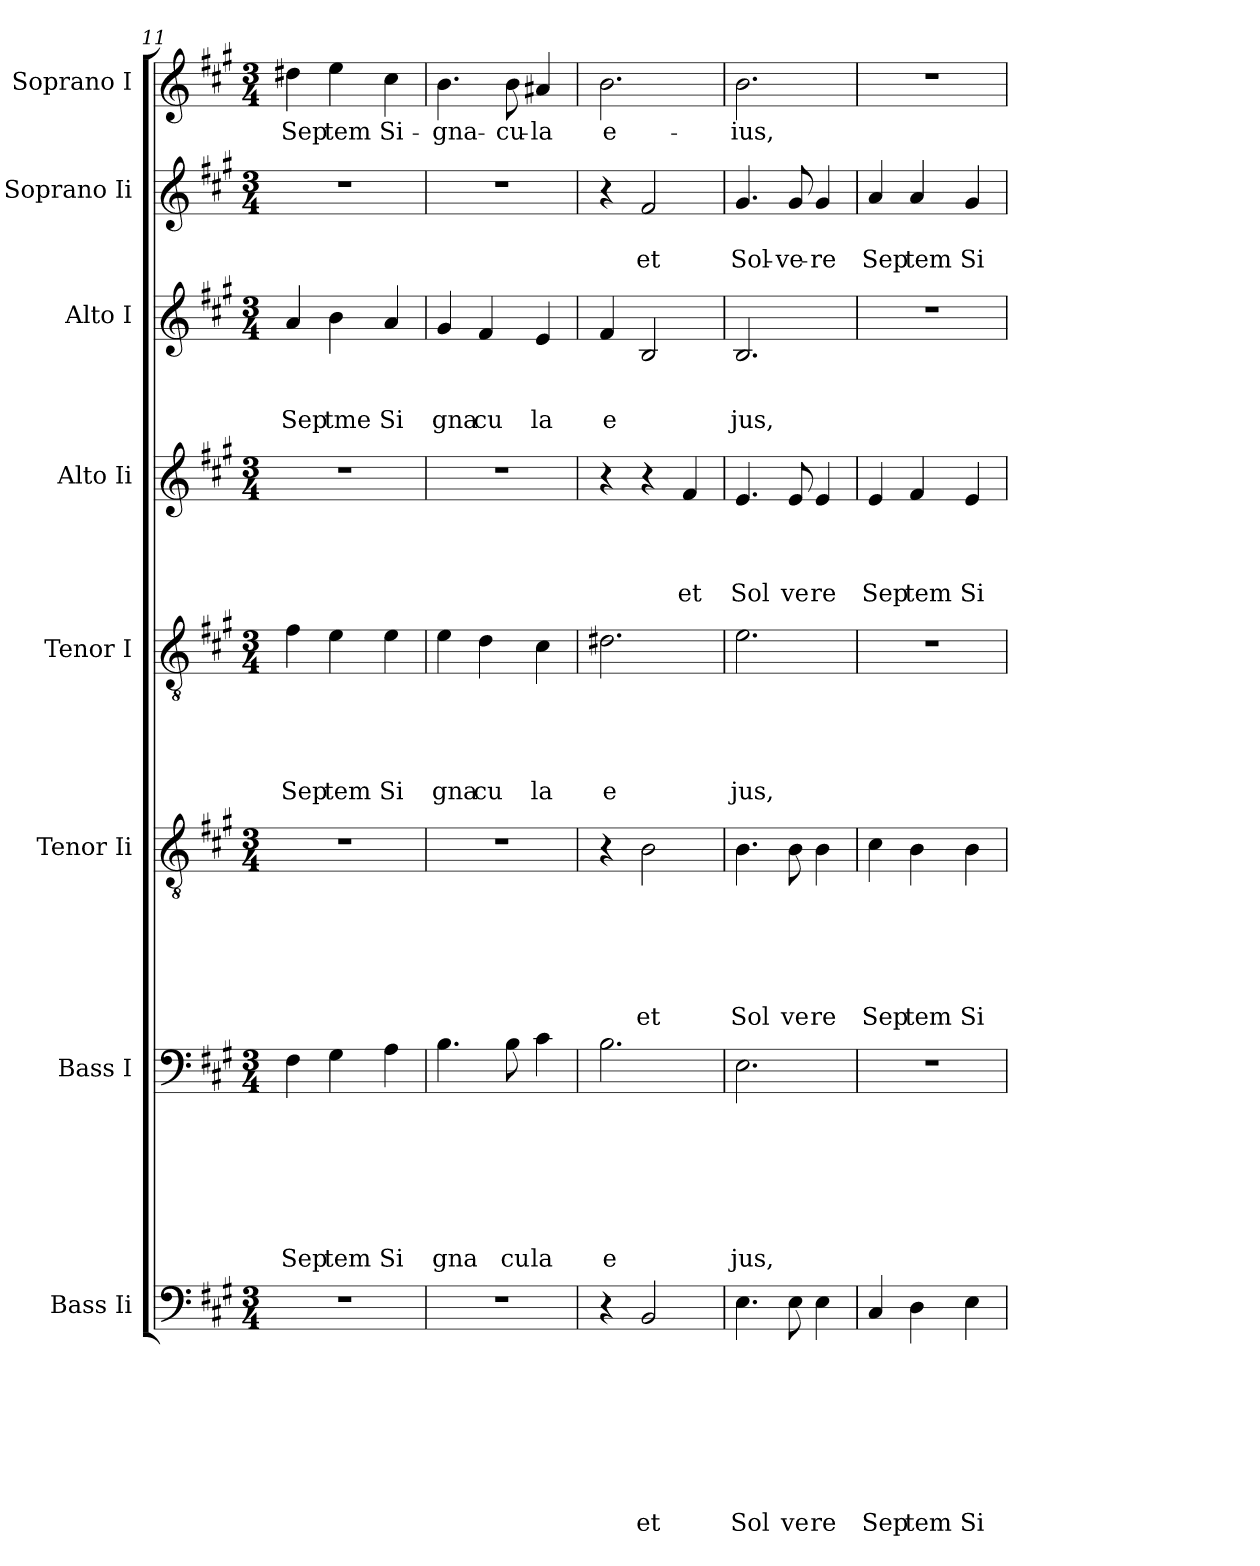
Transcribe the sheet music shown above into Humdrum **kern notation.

**kern	**text	**text	**text	**text	**text	**text	**text	**text	**kern	**text	**text	**text	**text	**text	**text	**text	**kern	**text	**text	**text	**text	**text	**text	**kern	**text	**text	**text	**text	**text	**kern	**text	**text	**text	**text	**kern	**text	**text	**text	**kern	**text	**text	**kern	**text
*part8	*part8	*part8	*part8	*part8	*part8	*part8	*part8	*part8	*part7	*part7	*part7	*part7	*part7	*part7	*part7	*part7	*part6	*part6	*part6	*part6	*part6	*part6	*part6	*part5	*part5	*part5	*part5	*part5	*part5	*part4	*part4	*part4	*part4	*part4	*part3	*part3	*part3	*part3	*part2	*part2	*part2	*part1	*part1
*staff8	*staff8	*staff8	*staff8	*staff8	*staff8	*staff8	*staff8	*staff8	*staff7	*staff7	*staff7	*staff7	*staff7	*staff7	*staff7	*staff7	*staff6	*staff6	*staff6	*staff6	*staff6	*staff6	*staff6	*staff5	*staff5	*staff5	*staff5	*staff5	*staff5	*staff4	*staff4	*staff4	*staff4	*staff4	*staff3	*staff3	*staff3	*staff3	*staff2	*staff2	*staff2	*staff1	*staff1
*I"Bass Ii	*	*	*	*	*	*	*	*	*I"Bass I	*	*	*	*	*	*	*	*I"Tenor Ii	*	*	*	*	*	*	*I"Tenor I	*	*	*	*	*	*I"Alto Ii	*	*	*	*	*I"Alto I	*	*	*	*I"Soprano Ii	*	*	*I"Soprano I	*
!!LO:PB:g=z
*clefF4	*	*	*	*	*	*	*	*	*clefF4	*	*	*	*	*	*	*	*clefGv2	*	*	*	*	*	*	*clefGv2	*	*	*	*	*	*clefG2	*	*	*	*	*clefG2	*	*	*	*clefG2	*	*	*clefG2	*
*k[f#c#g#]	*	*	*	*	*	*	*	*	*k[f#c#g#]	*	*	*	*	*	*	*	*k[f#c#g#]	*	*	*	*	*	*	*k[f#c#g#]	*	*	*	*	*	*k[f#c#g#]	*	*	*	*	*k[f#c#g#]	*	*	*	*k[f#c#g#]	*	*	*k[f#c#g#]	*
*A:	*	*	*	*	*	*	*	*	*A:	*	*	*	*	*	*	*	*A:	*	*	*	*	*	*	*A:	*	*	*	*	*	*A:	*	*	*	*	*A:	*	*	*	*A:	*	*	*A:	*
*M3/4	*	*	*	*	*	*	*	*	*M3/4	*	*	*	*	*	*	*	*M3/4	*	*	*	*	*	*	*M3/4	*	*	*	*	*	*M3/4	*	*	*	*	*M3/4	*	*	*	*M3/4	*	*	*M3/4	*
=11	=11	=11	=11	=11	=11	=11	=11	=11	=11	=11	=11	=11	=11	=11	=11	=11	=11	=11	=11	=11	=11	=11	=11	=11	=11	=11	=11	=11	=11	=11	=11	=11	=11	=11	=11	=11	=11	=11	=11	=11	=11	=11	=11
!LO:N:vis=1	!	!	!	!	!	!	!	!	!	!	!	!	!	!	!	!LO:LY:b	!LO:N:vis=1	!	!	!	!	!	!	!	!	!	!	!	!LO:LY:b	!LO:N:vis=1	!	!	!	!	!	!	!	!LO:LY:b	!LO:N:vis=1	!	!	!	!LO:LY:b
2.r	.	.	.	.	.	.	.	.	4F#\	.	.	.	.	.	.	Sep	2.r	.	.	.	.	.	.	4f#\	.	.	.	.	Sep	2.r	.	.	.	.	4a/	.	.	Sep	2.r	.	.	4dd#X\	Sep
!	!	!	!	!	!	!	!	!	!	!	!	!	!	!	!	!LO:LY:b	!	!	!	!	!	!	!	!	!	!	!	!	!LO:LY:b	!	!	!	!	!	!	!	!	!LO:LY:b	!	!	!	!	!LO:LY:b
.	.	.	.	.	.	.	.	.	4G#\	.	.	.	.	.	.	tem	.	.	.	.	.	.	.	4e\	.	.	.	.	tem	.	.	.	.	.	4b\	.	.	tme	.	.	.	4ee\	t­em
!	!	!	!	!	!	!	!	!	!	!	!	!	!	!	!	!LO:LY:b	!	!	!	!	!	!	!	!	!	!	!	!	!LO:LY:b	!	!	!	!	!	!	!	!	!LO:LY:b	!	!	!	!	!LO:LY:b
.	.	.	.	.	.	.	.	.	4A\	.	.	.	.	.	.	Si	.	.	.	.	.	.	.	4e\	.	.	.	.	Si	.	.	.	.	.	4a/	.	.	Si	.	.	.	4cc#\	Si-
=12	=12	=12	=12	=12	=12	=12	=12	=12	=12	=12	=12	=12	=12	=12	=12	=12	=12	=12	=12	=12	=12	=12	=12	=12	=12	=12	=12	=12	=12	=12	=12	=12	=12	=12	=12	=12	=12	=12	=12	=12	=12	=12	=12
!LO:N:vis=1	!	!	!	!	!	!	!	!	!	!	!	!	!	!	!	!LO:LY:b	!LO:N:vis=1	!	!	!	!	!	!	!	!	!	!	!	!LO:LY:b	!LO:N:vis=1	!	!	!	!	!	!	!	!LO:LY:b	!LO:N:vis=1	!	!	!	!LO:LY:b
2.r	.	.	.	.	.	.	.	.	4.B\	.	.	.	.	.	.	gna	2.r	.	.	.	.	.	.	4e\	.	.	.	.	gna	2.r	.	.	.	.	4g#/	.	.	gna	2.r	.	.	4.b\	-gna-
!	!	!	!	!	!	!	!	!	!	!	!	!	!	!	!	!	!	!	!	!	!	!	!	!	!	!	!	!	!LO:LY:b	!	!	!	!	!	!	!	!	!LO:LY:b	!	!	!	!	!
.	.	.	.	.	.	.	.	.	.	.	.	.	.	.	.	.	.	.	.	.	.	.	.	4d\	.	.	.	.	cu	.	.	.	.	.	4f#/	.	.	cu	.	.	.	.	.
!	!	!	!	!	!	!	!	!	!	!	!	!	!	!	!	!LO:LY:b	!	!	!	!	!	!	!	!	!	!	!	!	!	!	!	!	!	!	!	!	!	!	!	!	!	!	!LO:LY:b
.	.	.	.	.	.	.	.	.	8B\	.	.	.	.	.	.	cu	.	.	.	.	.	.	.	.	.	.	.	.	.	.	.	.	.	.	.	.	.	.	.	.	.	8b\	-cu-
!	!	!	!	!	!	!	!	!	!	!	!	!	!	!	!	!LO:LY:b	!	!	!	!	!	!	!	!	!	!	!	!	!LO:LY:b	!	!	!	!	!	!	!	!	!LO:LY:b	!	!	!	!	!LO:LY:b
.	.	.	.	.	.	.	.	.	4c#\	.	.	.	.	.	.	la	.	.	.	.	.	.	.	4c#\	.	.	.	.	la	.	.	.	.	.	4e/	.	.	la	.	.	.	4a#X/	-la
=13	=13	=13	=13	=13	=13	=13	=13	=13	=13	=13	=13	=13	=13	=13	=13	=13	=13	=13	=13	=13	=13	=13	=13	=13	=13	=13	=13	=13	=13	=13	=13	=13	=13	=13	=13	=13	=13	=13	=13	=13	=13	=13	=13
!	!	!	!	!	!	!	!	!	!	!	!	!	!	!	!	!LO:LY:b	!	!	!	!	!	!	!	!	!	!	!	!	!LO:LY:b	!	!	!	!	!	!	!	!	!LO:LY:b	!	!	!	!	!LO:LY:b
4r	.	.	.	.	.	.	.	.	2.B\	.	.	.	.	.	.	e	4r	.	.	.	.	.	.	2.d#X\	.	.	.	.	e	4r	.	.	.	.	4f#/	.	.	e	4r	.	.	2.b\	e-
!	!	!	!	!	!	!	!	!LO:LY:b	!	!	!	!	!	!	!	!	!	!	!	!	!	!	!LO:LY:b	!	!	!	!	!	!	!	!	!	!	!	!	!	!	!	!	!	!LO:LY:b	!	!
2BB/	.	.	.	.	.	.	.	et	.	.	.	.	.	.	.	.	2B\	.	.	.	.	.	et	.	.	.	.	.	.	4r	.	.	.	.	2B/	.	.	.	2f#/	.	et	.	.
!	!	!	!	!	!	!	!	!	!	!	!	!	!	!	!	!	!	!	!	!	!	!	!	!	!	!	!	!	!	!	!	!	!	!LO:LY:b	!	!	!	!	!	!	!	!	!
.	.	.	.	.	.	.	.	.	.	.	.	.	.	.	.	.	.	.	.	.	.	.	.	.	.	.	.	.	.	4f#/	.	.	.	et	.	.	.	.	.	.	.	.	.
=14	=14	=14	=14	=14	=14	=14	=14	=14	=14	=14	=14	=14	=14	=14	=14	=14	=14	=14	=14	=14	=14	=14	=14	=14	=14	=14	=14	=14	=14	=14	=14	=14	=14	=14	=14	=14	=14	=14	=14	=14	=14	=14	=14
!	!	!	!	!	!	!	!	!LO:LY:b	!	!	!	!	!	!	!	!LO:LY:b	!	!	!	!	!	!	!LO:LY:b	!	!	!	!	!	!LO:LY:b	!	!	!	!	!LO:LY:b	!	!	!	!LO:LY:b	!	!	!LO:LY:b	!	!LO:LY:b
4.E\	.	.	.	.	.	.	.	Sol	2.E\	.	.	.	.	.	.	jus,	4.B\	.	.	.	.	.	Sol	2.e\	.	.	.	.	jus,	4.e/	.	.	.	Sol	2.B/	.	.	jus,	4.g#/	.	Sol-	2.b\	-ius,
!	!	!	!	!	!	!	!	!LO:LY:b	!	!	!	!	!	!	!	!	!	!	!	!	!	!	!LO:LY:b	!	!	!	!	!	!	!	!	!	!	!LO:LY:b	!	!	!	!	!	!	!LO:LY:b	!	!
8E\	.	.	.	.	.	.	.	ve	.	.	.	.	.	.	.	.	8B\	.	.	.	.	.	ve	.	.	.	.	.	.	8e/	.	.	.	ve	.	.	.	.	8g#/	.	-ve-	.	.
!	!	!	!	!	!	!	!	!LO:LY:b	!	!	!	!	!	!	!	!	!	!	!	!	!	!	!LO:LY:b	!	!	!	!	!	!	!	!	!	!	!LO:LY:b	!	!	!	!	!	!	!LO:LY:b	!	!
4E\	.	.	.	.	.	.	.	re	.	.	.	.	.	.	.	.	4B\	.	.	.	.	.	re	.	.	.	.	.	.	4e/	.	.	.	re	.	.	.	.	4g#/	.	-re	.	.
=15	=15	=15	=15	=15	=15	=15	=15	=15	=15	=15	=15	=15	=15	=15	=15	=15	=15	=15	=15	=15	=15	=15	=15	=15	=15	=15	=15	=15	=15	=15	=15	=15	=15	=15	=15	=15	=15	=15	=15	=15	=15	=15	=15
!	!	!	!	!	!	!	!	!LO:LY:b	!LO:N:vis=1	!	!	!	!	!	!	!	!	!	!	!	!	!	!LO:LY:b	!LO:N:vis=1	!	!	!	!	!	!	!	!	!	!LO:LY:b	!LO:N:vis=1	!	!	!	!	!	!LO:LY:b	!LO:N:vis=1	!
4C#/	.	.	.	.	.	.	.	Sep	2.r	.	.	.	.	.	.	.	4c#\	.	.	.	.	.	Sep	2.r	.	.	.	.	.	4e/	.	.	.	Sep	2.r	.	.	.	4a/	.	Sep	2.r	.
!	!	!	!	!	!	!	!	!LO:LY:b	!	!	!	!	!	!	!	!	!	!	!	!	!	!	!LO:LY:b	!	!	!	!	!	!	!	!	!	!	!LO:LY:b	!	!	!	!	!	!	!LO:LY:b	!	!
4D\	.	.	.	.	.	.	.	tem	.	.	.	.	.	.	.	.	4B\	.	.	.	.	.	tem	.	.	.	.	.	.	4f#/	.	.	.	tem	.	.	.	.	4a/	.	t­em	.	.
!	!	!	!	!	!	!	!	!LO:LY:b	!	!	!	!	!	!	!	!	!	!	!	!	!	!	!LO:LY:b	!	!	!	!	!	!	!	!	!	!	!LO:LY:b	!	!	!	!	!	!	!LO:LY:b	!	!
4E\	.	.	.	.	.	.	.	Si	.	.	.	.	.	.	.	.	4B\	.	.	.	.	.	Si	.	.	.	.	.	.	4e/	.	.	.	Si	.	.	.	.	4g#/	.	Si	.	.
=	=	=	=	=	=	=	=	=	=	=	=	=	=	=	=	=	=	=	=	=	=	=	=	=	=	=	=	=	=	=	=	=	=	=	=	=	=	=	=	=	=	=	=
*-	*-	*-	*-	*-	*-	*-	*-	*-	*-	*-	*-	*-	*-	*-	*-	*-	*-	*-	*-	*-	*-	*-	*-	*-	*-	*-	*-	*-	*-	*-	*-	*-	*-	*-	*-	*-	*-	*-	*-	*-	*-	*-	*-
